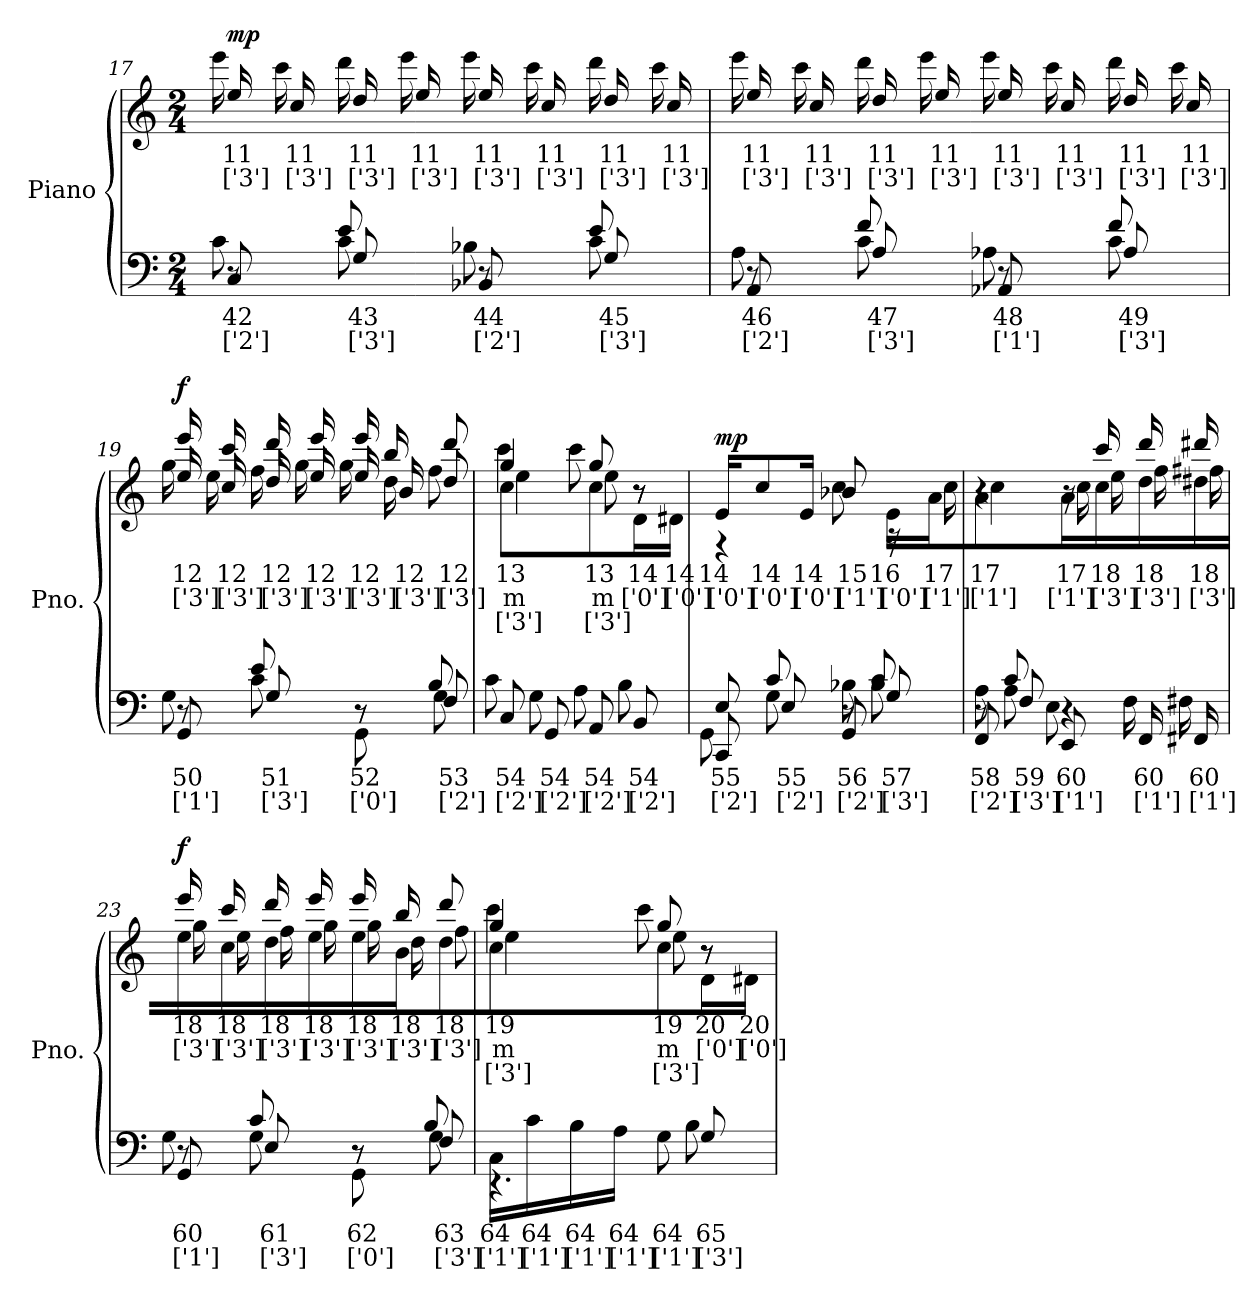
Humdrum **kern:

**kern	**text	**text	**kern	**text	**text	**text	**dynam
*part1	*part1	*part1	*part1	*part1	*part1	*part1	*part1
*staff2	*staff2	*staff2	*staff1	*staff1	*staff1	*staff1	*staff1/2
*I"Piano	*	*	*	*	*	*	*
*I'Pno.	*	*	*	*	*	*	*
!!LO:LB:g=z
*clefF4	*	*	*clefG2	*	*	*	*
*k[]	*	*	*k[]	*	*	*	*
*M2/4	*	*	*M2/4	*	*	*	*
=17	=17	=17	=17	=17	=17	=17	=17
*^	*	*	*	*	*	*	*
*	*^	*	*	*^	*	*	*	*
!	!	!	!	!	!	!	!	!	!	!LO:DY:b
8Ci	8cj	8r	42	['2']	16eeZ	16eeeV	11	['3']	.	mp
.	.	.	.	.	16ccZ	16cccV	11	['3']	.	.
8GN	8cj	8el	43	['3']	16ddZ	16dddV	11	['3']	.	.
.	.	.	.	.	16eeZ	16eeeV	11	['3']	.	.
8BB-Xi	8B-Xj	8r	44	['2']	16eeZ	16eeeV	11	['3']	.	.
.	.	.	.	.	16ccZ	16cccV	11	['3']	.	.
8GN	8cj	8el	45	['3']	16ddZ	16dddV	11	['3']	.	.
.	.	.	.	.	16ccZ	16cccV	11	['3']	.	.
=18	=18	=18	=18	=18	=18	=18	=18	=18	=18	=18
8AAi	8Aj	8r	46	['2']	16eeZ	16eeeV	11	['3']	.	.
.	.	.	.	.	16ccZ	16cccV	11	['3']	.	.
8AN	8cj	8fl	47	['3']	16ddZ	16dddV	11	['3']	.	.
.	.	.	.	.	16eeZ	16eeeV	11	['3']	.	.
8AA-Xi	8A-XN	8r	48	['1']	16eeZ	16eeeV	11	['3']	.	.
.	.	.	.	.	16ccZ	16cccV	11	['3']	.	.
8A-N	8cj	8fl	49	['3']	16ddZ	16dddV	11	['3']	.	.
.	.	.	.	.	16ccZ	16cccV	11	['3']	.	.
*	*	*	*	*	*v	*v	*	*	*	*
=19	=19	=19	=19	=19	=19	=19	=19	=19	=19
*	*	*	*	*	*^	*	*	*	*
*	*	*	*	*	*	*^	*	*	*	*
!	!	!	!	!	!	!	!	!	!	!	!LO:DY:b
8GGi	8GN	8r	50	['1']	16eeZ	16gg!	16eeeV	12	['3']	.	f
.	.	.	.	.	16ccZ	16ee!	16cccV	12	['3']	.	.
8GN	8cj	8el	51	['3']	16ddZ	16ff!	16dddV	12	['3']	.	.
.	.	.	.	.	16eeZ	16gg!	16eeeV	12	['3']	.	.
8GGi\L	8r	8r	52	['0']	16eeZ	16gg!	16eeeV	12	['3']	.	.
.	.	.	.	.	16bZ	16dd!	16bbV	12	['3']	.	.
8Fi	8GN	8Bj	53	['2']	8ddZ	8ff!	8dddV	12	['3']	.	.
*v	*v	*v	*	*	*	*	*	*	*	*	*
*	*	*	*v	*v	*v	*	*	*	*
=20	=20	=20	=20	=20	=20	=20	=20
*^	*	*	*	*	*	*	*
*	*	*	*	*^	*	*	*	*
*	*	*	*	*	*^	*	*	*	*
*	*	*	*	*	*	*^	*	*	*	*
8Ci	8cj	54	['2']	4cc+	4eeZ	4gg!	4cccV	13	m	['3']	.
8GGi	8Gj	54	['2']	.	.	.	.	.	.	.	.
8AAi	8Aj	54	['2']	8cc+	8eeZ	8gg!	8cccV	13	m	['3']	.
8BBi	8Bj	54	['2']	16d+\L	8r	8r	8r	14	['0']	.	.
.	.	.	.	16d#X+\JJ	.	.	.	14	['0']	.	.
*v	*v	*	*	*	*	*	*	*	*	*	*
*	*	*	*v	*v	*v	*v	*	*	*	*
!!LO:PB:g=z
=21	=21	=21	=21	=21	=21	=21	=21
*^	*	*	*	*	*	*	*
*	*^	*	*	*	*	*	*	*
*	*	*	*	*	*^	*	*	*	*
!	!	!	!	!	!	!	!	!	!	!LO:DY:b
8CCi	8GGN	8Ej	55	['2']	16e+/KL	4r	14	['0']	.	mp
.	.	.	.	.	8cc+/	.	14	['0']	.	.
8Ei	8GN	8cj	55	['2']	.	.	.	.	.	.
.	.	.	.	.	16e+/Jk	.	14	['0']	.	.
8GGi	8B-Xj	8r	56	['2']	8b-X+	8ccZ	15	['1']	.	.
8GN	8B-j	8cl	57	['3']	16e+/L	16r	16	['0']	.	.
.	.	.	.	.	16a+	16ccZ	17	['1']	.	.
*	*	*	*	*	*v	*v	*	*	*	*
=22	=22	=22	=22	=22	=22	=22	=22	=22	=22
*	*	*	*	*	*^	*	*	*	*
*	*	*	*	*	*	*^	*	*	*	*
8FFi	8Aj	8r	58	['2']	4a+	4ccZ	4r	17	['1']	.	.
8FN	8Aj	8cl	59	['3']	.	.	.	.	.	.	.
8EEi	8EN	4r	60	['1']	16a+	16ccZ	16r	17	['1']	.	.
.	.	.	.	.	16ccZ	16ee!	16cccV	18	['3']	.	.
16FFi	16FN	.	60	['1']	16ddZ	16ff!	16dddV	18	['3']	.	.
16FF#Xi	16F#XN	.	60	['1']	16dd#XZ	16ff#X!	16ddd#XV	18	['3']	.	.
=23	=23	=23	=23	=23	=23	=23	=23	=23	=23	=23	=23
!	!	!	!	!	!	!	!	!	!	!	!LO:DY:b
8GGi	8GN	8r	60	['1']	16eeZ	16gg!	16eeeV	18	['3']	.	f
.	.	.	.	.	16ccZ	16ee!	16cccV	18	['3']	.	.
8EN	8Gj	8cl	61	['3']	16ddZ	16ff!	16dddV	18	['3']	.	.
.	.	.	.	.	16eeZ	16gg!	16eeeV	18	['3']	.	.
8GGi\L	8r	8r	62	['0']	16eeZ	16gg!	16eeeV	18	['3']	.	.
.	.	.	.	.	16bZ	16dd!	16bbV	18	['3']	.	.
8FN	8Gj	8Bl	63	['3']	8ddZ	8ff!	8dddV	18	['3']	.	.
*v	*v	*v	*	*	*	*	*	*	*	*	*
*	*	*	*v	*v	*v	*	*	*	*
=24	=24	=24	=24	=24	=24	=24	=24
*^	*	*	*^	*	*	*	*
*	*	*	*	*	*^	*	*	*	*
*	*	*	*	*	*	*^	*	*	*	*
16CN\LL	4.r	64	['1']	4cc+	4eeZ	4gg!	4cccV	19	m	['3']	.
16cN\	.	64	['1']	.	.	.	.	.	.	.	.
16BN\	.	64	['1']	.	.	.	.	.	.	.	.
16AN\JJ	.	64	['1']	.	.	.	.	.	.	.	.
8GN\L	.	64	['1']	8cc+	8eeZ	8gg!	8cccV	19	m	['3']	.
8GN	8Bl	65	['3']	16d+\L	8r	8r	8r	20	['0']	.	.
.	.	.	.	16d#X+\JJ	.	.	.	20	['0']	.	.
*v	*v	*	*	*	*	*	*	*	*	*	*
*	*	*	*v	*v	*v	*v	*	*	*	*
=	=	=	=	=	=	=	=
*-	*-	*-	*-	*-	*-	*-	*-
